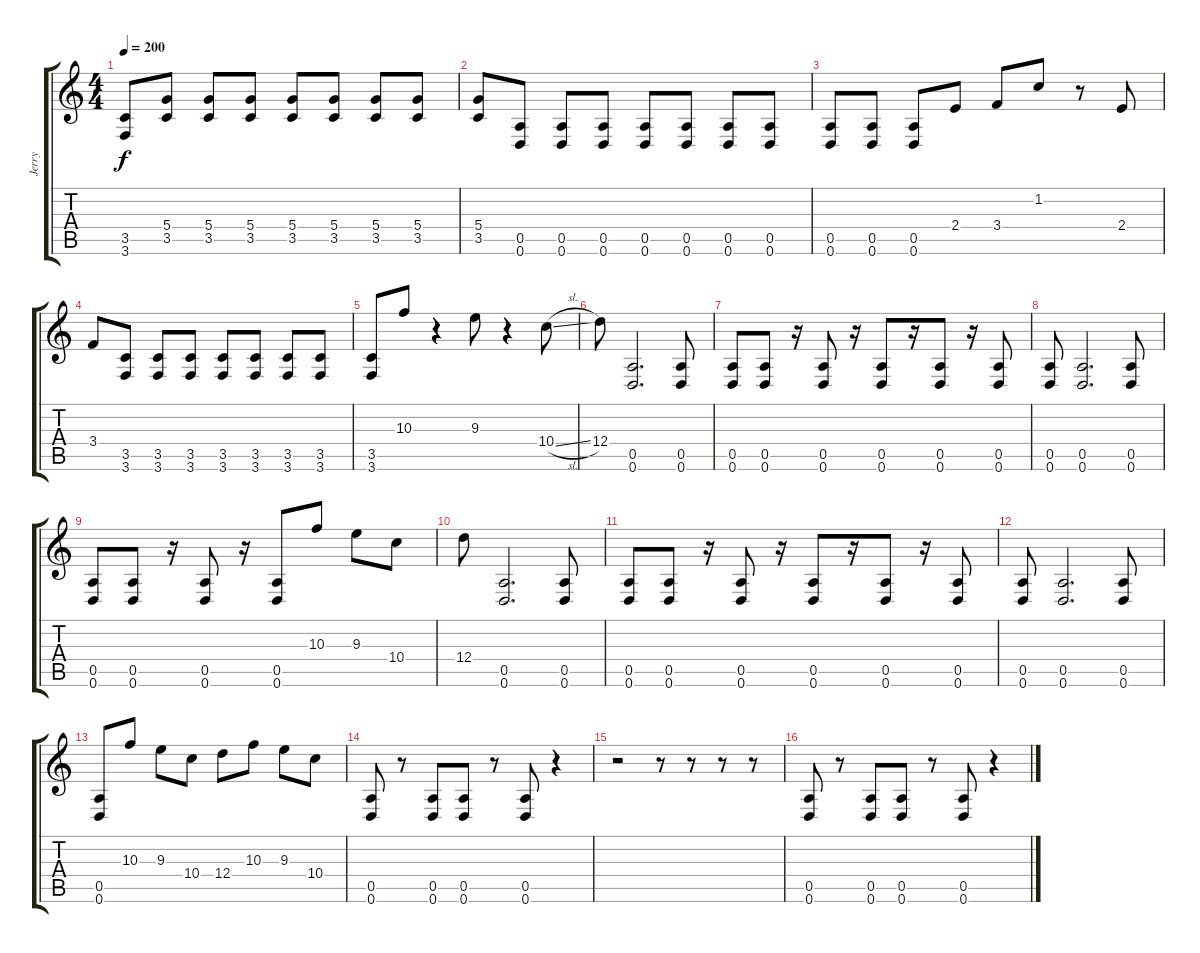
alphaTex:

\track ("Jerry" "Jerry") {instrument overdrivenguitar}
\staff {score tabs}
\tuning (E4 B3 G3 D3 A2 D2) {hide}
\ts (4 4)
\tempo 200
\clef g2
\ks c
(3.5 3.6).8{dy f} (5.4 3.5).8 (5.4 3.5).8 (5.4 3.5).8 (5.4 3.5).8 (5.4 3.5).8 (5.4 3.5).8 (5.4 3.5).8 |
(5.4 3.5).8 (0.5 0.6).8 (0.5 0.6).8 (0.5 0.6).8 (0.5 0.6).8 (0.5 0.6).8 (0.5 0.6).8 (0.5 0.6).8 |
(0.5 0.6).8 (0.5 0.6).8 (0.5 0.6).8 2.4.8 3.4.8 1.2.8 r.8 2.4.8 |
3.4.8 (3.5 3.6).8 (3.5 3.6).8 (3.5 3.6).8 (3.5 3.6).8 (3.5 3.6).8 (3.5 3.6).8 (3.5 3.6).8 |
(3.5 3.6).8 10.3.8 r.4 9.3.8 r.4 10.4{sl}.8 |
12.4.8 (0.5 0.6).2{d} (0.5 0.6).8 |
(0.5 0.6).8 (0.5 0.6).8 r.16 (0.5 0.6).8 r.16 (0.5 0.6).8 r.16 (0.5 0.6).8 r.16 (0.5 0.6).8 |
(0.5 0.6).8 (0.5 0.6).2{d} (0.5 0.6).8 |
(0.5 0.6).8 (0.5 0.6).8 r.16 (0.5 0.6).8 r.16 (0.5 0.6).8 10.3.8 9.3.8 10.4.8 |
12.4.8 (0.5 0.6).2{d} (0.5 0.6).8 |
(0.5 0.6).8 (0.5 0.6).8 r.16 (0.5 0.6).8 r.16 (0.5 0.6).8 r.16 (0.5 0.6).8 r.16 (0.5 0.6).8 |
(0.5 0.6).8 (0.5 0.6).2{d} (0.5 0.6).8 |
(0.5 0.6).8 10.3.8 9.3.8 10.4.8 12.4.8 10.3.8 9.3.8 10.4.8 |
(0.5 0.6).8 r.8 (0.5 0.6).8 (0.5 0.6).8 r.8 (0.5 0.6).8 r.4 |
r.2 r.8 r.8 r.8 r.8 |
(0.5 0.6).8 r.8 (0.5 0.6).8 (0.5 0.6).8 r.8 (0.5 0.6).8 r.4
